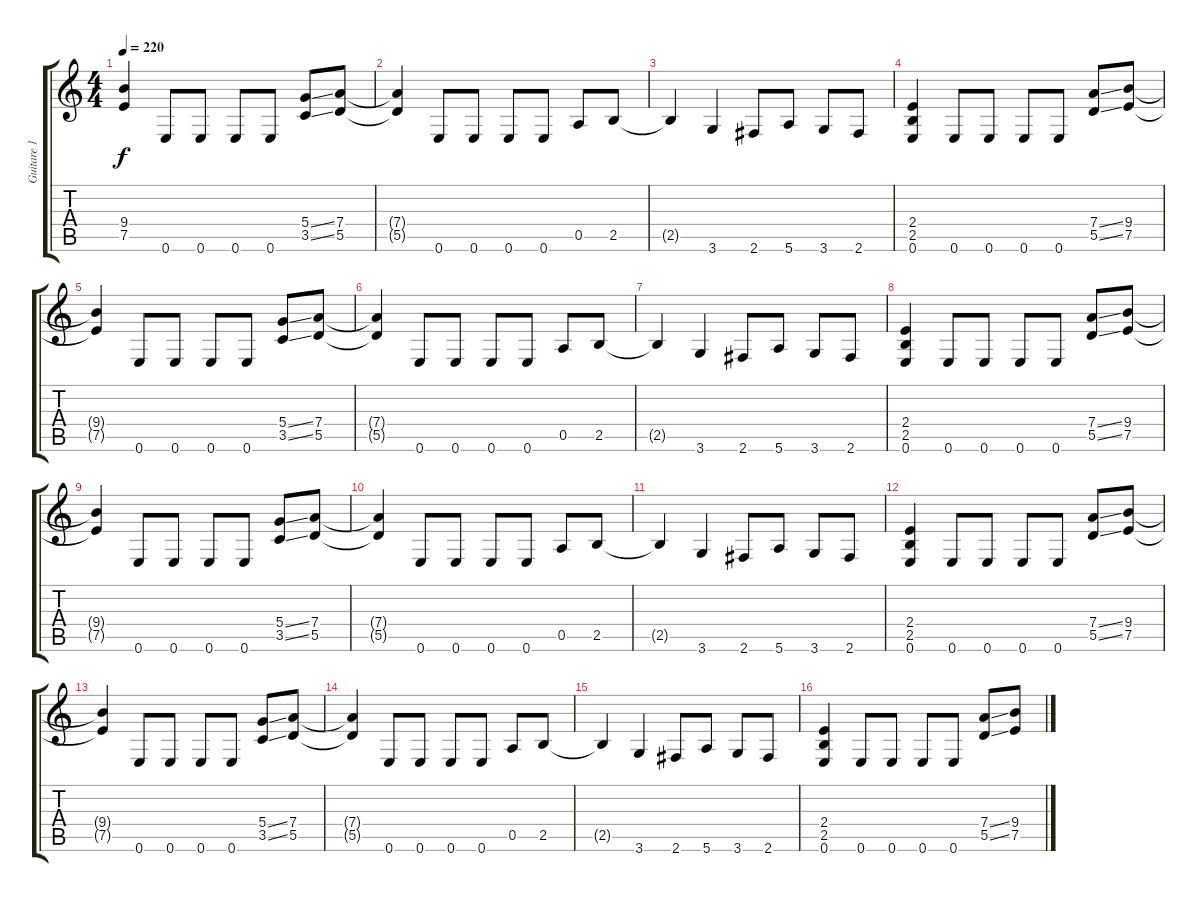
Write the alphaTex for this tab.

\track ("Guitare 1" "Guitare 1") {instrument distortionguitar}
\staff {score tabs}
\tuning (E4 B3 G3 D3 A2 E2) {hide}
\ts (4 4)
\tempo 220
\clef g2
\ks c
(9.4{t} 7.5{t}).4{dy f} 0.6.8 0.6.8 0.6.8 0.6.8 (5.4{ss} 3.5{ss}).8 (7.4 5.5).8 |
(7.4{t} 5.5{t}).4 0.6.8 0.6.8 0.6.8 0.6.8 0.5.8 2.5.8 |
2.5{t}.4 3.6.4 2.6.8 5.6.8 3.6.8 2.6.8 |
(2.4 2.5 0.6).4 0.6.8 0.6.8 0.6.8 0.6.8 (7.4{ss} 5.5{ss}).8 (9.4 7.5).8 |
(9.4{t} 7.5{t}).4 0.6.8 0.6.8 0.6.8 0.6.8 (5.4{ss} 3.5{ss}).8 (7.4 5.5).8 |
(7.4{t} 5.5{t}).4 0.6.8 0.6.8 0.6.8 0.6.8 0.5.8 2.5.8 |
2.5{t}.4 3.6.4 2.6.8 5.6.8 3.6.8 2.6.8 |
(2.4 2.5 0.6).4 0.6.8 0.6.8 0.6.8 0.6.8 (7.4{ss} 5.5{ss}).8 (9.4 7.5).8 |
(9.4{t} 7.5{t}).4 0.6.8 0.6.8 0.6.8 0.6.8 (5.4{ss} 3.5{ss}).8 (7.4 5.5).8 |
(7.4{t} 5.5{t}).4 0.6.8 0.6.8 0.6.8 0.6.8 0.5.8 2.5.8 |
2.5{t}.4 3.6.4 2.6.8 5.6.8 3.6.8 2.6.8 |
(2.4 2.5 0.6).4 0.6.8 0.6.8 0.6.8 0.6.8 (7.4{ss} 5.5{ss}).8 (9.4 7.5).8 |
(9.4{t} 7.5{t}).4 0.6.8 0.6.8 0.6.8 0.6.8 (5.4{ss} 3.5{ss}).8 (7.4 5.5).8 |
(7.4{t} 5.5{t}).4 0.6.8 0.6.8 0.6.8 0.6.8 0.5.8 2.5.8 |
2.5{t}.4 3.6.4 2.6.8 5.6.8 3.6.8 2.6.8 |
(2.4 2.5 0.6).4 0.6.8 0.6.8 0.6.8 0.6.8 (7.4{ss} 5.5{ss}).8 (9.4 7.5).8
